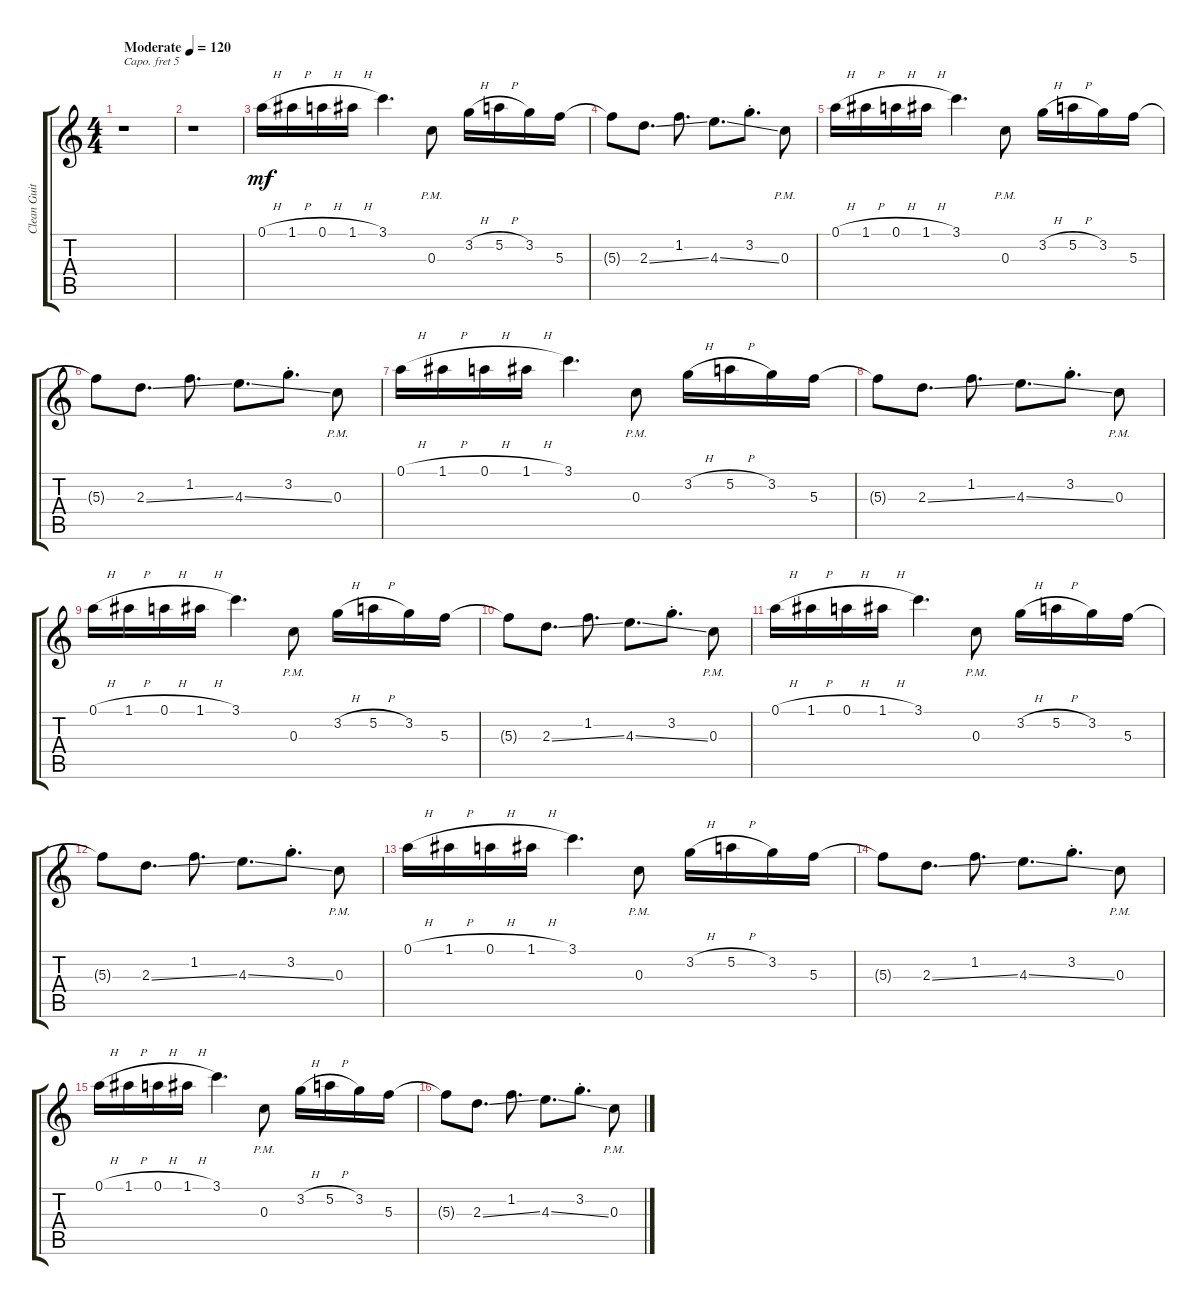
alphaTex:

\track ("Clean Guitar" "Clean Guit") {instrument electricguitarclean}
\staff {score tabs}
\capo 5
\tuning (E4 B3 G3 D3 A2 E2) {hide}
\ts (4 4)
\tempo (120 "Moderate")
\clef g2
\ks c
r.1{dy mf instrument electricguitarclean} |
r.1 |
0.1{h}.16 1.1{h}.16 0.1{h}.16 1.1{h}.16 3.1.4{d} 0.3{pm}.8 3.2{h}.16 5.2{h}.16 3.2.16 5.3.16 |
5.3{t}.8 2.3{ss}.8{d} 1.2.8{d} 4.3{ss}.8{d} 3.2{st}.8{d} 0.3{pm}.8 |
0.1{h}.16 1.1{h}.16 0.1{h}.16 1.1{h}.16 3.1.4{d} 0.3{pm}.8 3.2{h}.16 5.2{h}.16 3.2.16 5.3.16 |
5.3{t}.8 2.3{ss}.8{d} 1.2.8{d} 4.3{ss}.8{d} 3.2{st}.8{d} 0.3{pm}.8 |
0.1{h}.16 1.1{h}.16 0.1{h}.16 1.1{h}.16 3.1.4{d} 0.3{pm}.8 3.2{h}.16 5.2{h}.16 3.2.16 5.3.16 |
5.3{t}.8 2.3{ss}.8{d} 1.2.8{d} 4.3{ss}.8{d} 3.2{st}.8{d} 0.3{pm}.8 |
0.1{h}.16 1.1{h}.16 0.1{h}.16 1.1{h}.16 3.1.4{d} 0.3{pm}.8 3.2{h}.16 5.2{h}.16 3.2.16 5.3.16 |
5.3{t}.8 2.3{ss}.8{d} 1.2.8{d} 4.3{ss}.8{d} 3.2{st}.8{d} 0.3{pm}.8 |
0.1{h}.16 1.1{h}.16 0.1{h}.16 1.1{h}.16 3.1.4{d} 0.3{pm}.8 3.2{h}.16 5.2{h}.16 3.2.16 5.3.16 |
5.3{t}.8 2.3{ss}.8{d} 1.2.8{d} 4.3{ss}.8{d} 3.2{st}.8{d} 0.3{pm}.8 |
0.1{h}.16 1.1{h}.16 0.1{h}.16 1.1{h}.16 3.1.4{d} 0.3{pm}.8 3.2{h}.16 5.2{h}.16 3.2.16 5.3.16 |
5.3{t}.8 2.3{ss}.8{d} 1.2.8{d} 4.3{ss}.8{d} 3.2{st}.8{d} 0.3{pm}.8 |
0.1{h}.16 1.1{h}.16 0.1{h}.16 1.1{h}.16 3.1.4{d} 0.3{pm}.8 3.2{h}.16 5.2{h}.16 3.2.16 5.3.16 |
5.3{t}.8 2.3{ss}.8{d} 1.2.8{d} 4.3{ss}.8{d} 3.2{st}.8{d} 0.3{pm}.8
